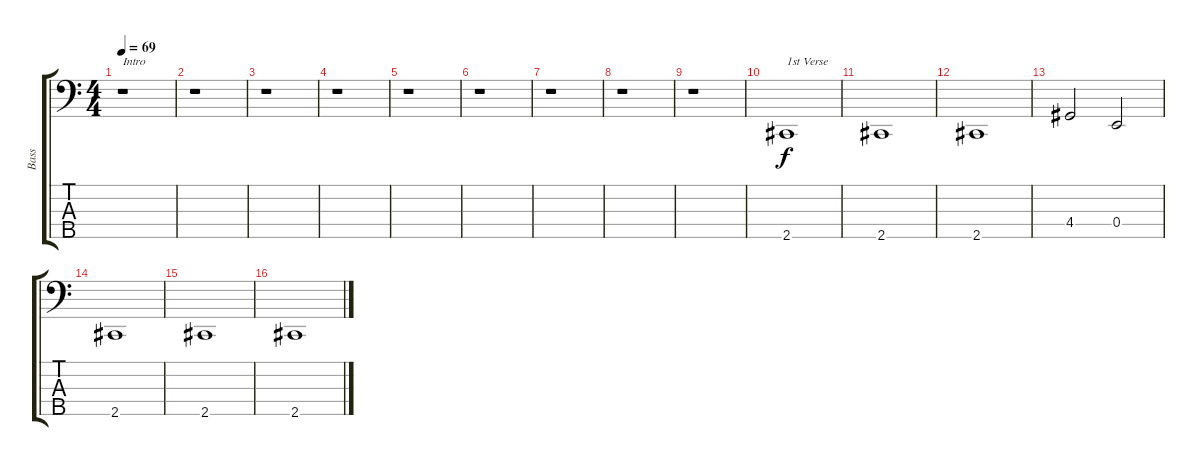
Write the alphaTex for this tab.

\track ("Bass" "Bass") {instrument electricbassfinger}
\staff {score tabs}
\tuning (G2 D2 A1 E1 B0) {hide}
\ts (4 4)
\tempo 69
\clef f4
\ks c
r.1{txt "Intro" dy f instrument electricbassfinger} |
r.1 |
r.1 |
r.1 |
r.1 |
r.1 |
r.1 |
r.1 |
r.1 |
2.5.1{txt "1st Verse"} |
2.5.1 |
2.5.1 |
4.4.2 0.4.2 |
2.5.1 |
2.5.1 |
2.5.1
